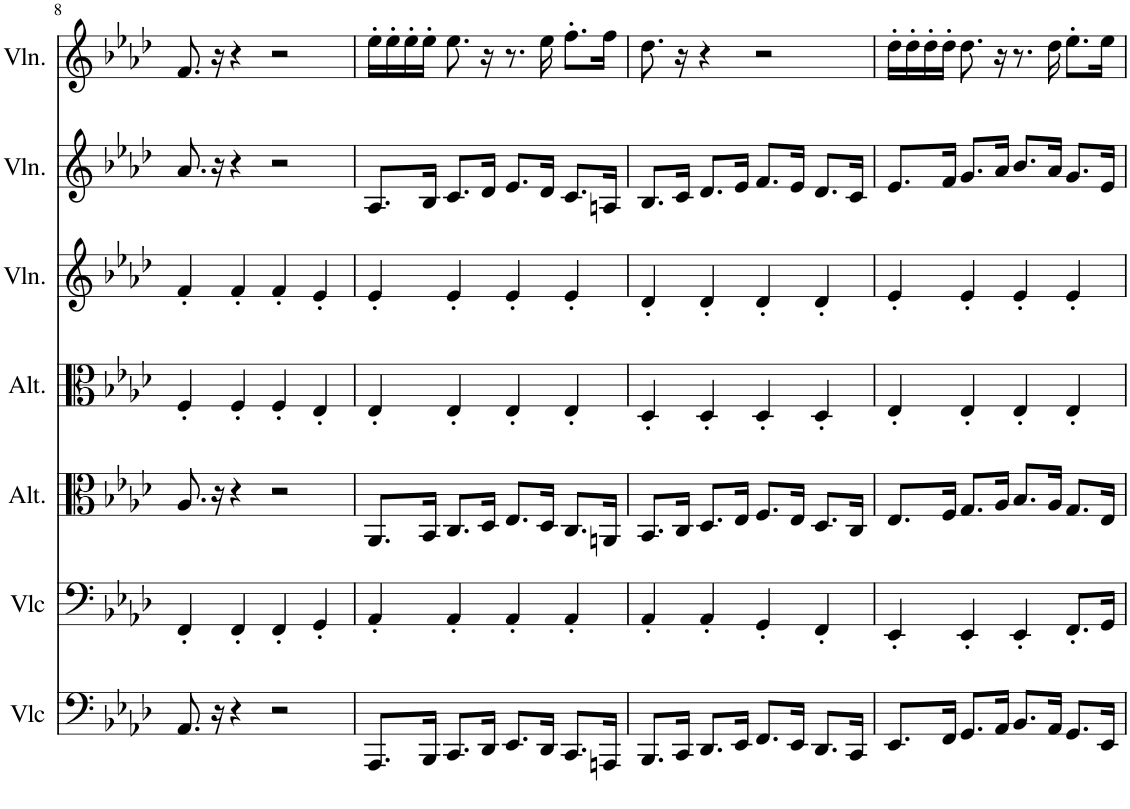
**kern	**kern	**kern	**kern	**kern	**kern	**kern
*part7	*part6	*part5	*part4	*part3	*part2	*part1
*staff7	*staff6	*staff5	*staff4	*staff3	*staff2	*staff1
*I"Violoncelle	*I"Violoncelle	*I"Alto	*I"Alto	*I"Violon	*I"Violon	*I"Violon
*I'Vlc	*I'Vlc	*I'Alt.	*I'Alt.	*I'Vln.	*I'Vln.	*I'Vln.
!!LO:PB:g=z
*clefF4	*clefF4	*clefC3	*clefC3	*clefG2	*clefG2	*clefG2
*k[b-e-a-d-]	*k[b-e-a-d-]	*k[b-e-a-d-]	*k[b-e-a-d-]	*k[b-e-a-d-]	*k[b-e-a-d-]	*k[b-e-a-d-]
*M4/4	*M4/4	*M4/4	*M4/4	*M4/4	*M4/4	*M4/4
=8	=8	=8	=8	=8	=8	=8
8.AA-/	4FF'/	8.A-/	4F'/	4f'/	8.a-/	8.f/
16r	.	16r	.	.	16r	16r
4r	4FF'/	4r	4F'/	4f'/	4r	4r
2r	4FF'/	2r	4F'/	4f'/	2r	2r
.	4GG'/	.	4E-'/	4e-'/	.	.
=9	=9	=9	=9	=9	=9	=9
8.AAA-/L	4AA-'/	8.AA-/L	4E-'/	4e-'/	8.A-/L	16ee-'\LL
.	.	.	.	.	.	16ee-'\
.	.	.	.	.	.	16ee-'\
16BBB-/Jk	.	16BB-/Jk	.	.	16B-/Jk	16ee-'\JJ
8.CC/L	4AA-'/	8.C/L	4E-'/	4e-'/	8.c/L	8.ee-\
16DD-/Jk	.	16D-/Jk	.	.	16d-/Jk	16r
8.EE-/L	4AA-'/	8.E-/L	4E-'/	4e-'/	8.e-/L	8.r
16DD-/Jk	.	16D-/Jk	.	.	16d-/Jk	16ee-\
8.CC/L	4AA-'/	8.C/L	4E-'/	4e-'/	8.c/L	8.ff'\L
16AAAn/Jk	.	16AAn/Jk	.	.	16An/Jk	16ff\Jk
=10	=10	=10	=10	=10	=10	=10
8.BBB-/L	4AA-'/	8.BB-/L	4D-'/	4d-'/	8.B-/L	8.dd-\
16CC/Jk	.	16C/Jk	.	.	16c/Jk	16r
8.DD-/L	4AA-'/	8.D-/L	4D-'/	4d-'/	8.d-/L	4r
16EE-/Jk	.	16E-/Jk	.	.	16e-/Jk	.
8.FF/L	4GG'/	8.F/L	4D-'/	4d-'/	8.f/L	2r
16EE-/Jk	.	16E-/Jk	.	.	16e-/Jk	.
8.DD-/L	4FF'/	8.D-/L	4D-'/	4d-'/	8.d-/L	.
16CC/Jk	.	16C/Jk	.	.	16c/Jk	.
=11	=11	=11	=11	=11	=11	=11
8.EE-/L	4EE-'/	8.E-/L	4E-'/	4e-'/	8.e-/L	16dd-'\LL
.	.	.	.	.	.	16dd-'\
.	.	.	.	.	.	16dd-'\
16FF/Jk	.	16F/Jk	.	.	16f/Jk	16dd-'\JJ
8.GG/L	4EE-'/	8.G/L	4E-'/	4e-'/	8.g/L	8.dd-\
16AA-/Jk	.	16A-/Jk	.	.	16a-/Jk	16r
8.BB-/L	4EE-'/	8.B-/L	4E-'/	4e-'/	8.b-/L	8.r
16AA-/Jk	.	16A-/Jk	.	.	16a-/Jk	16dd-\
8.GG/L	8.FF'/L	8.G/L	4E-'/	4e-'/	8.g/L	8.ee-'\L
16EE-/Jk	16GG/Jk	16E-/Jk	.	.	16e-/Jk	16ee-\Jk
=	=	=	=	=	=	=
*-	*-	*-	*-	*-	*-	*-
